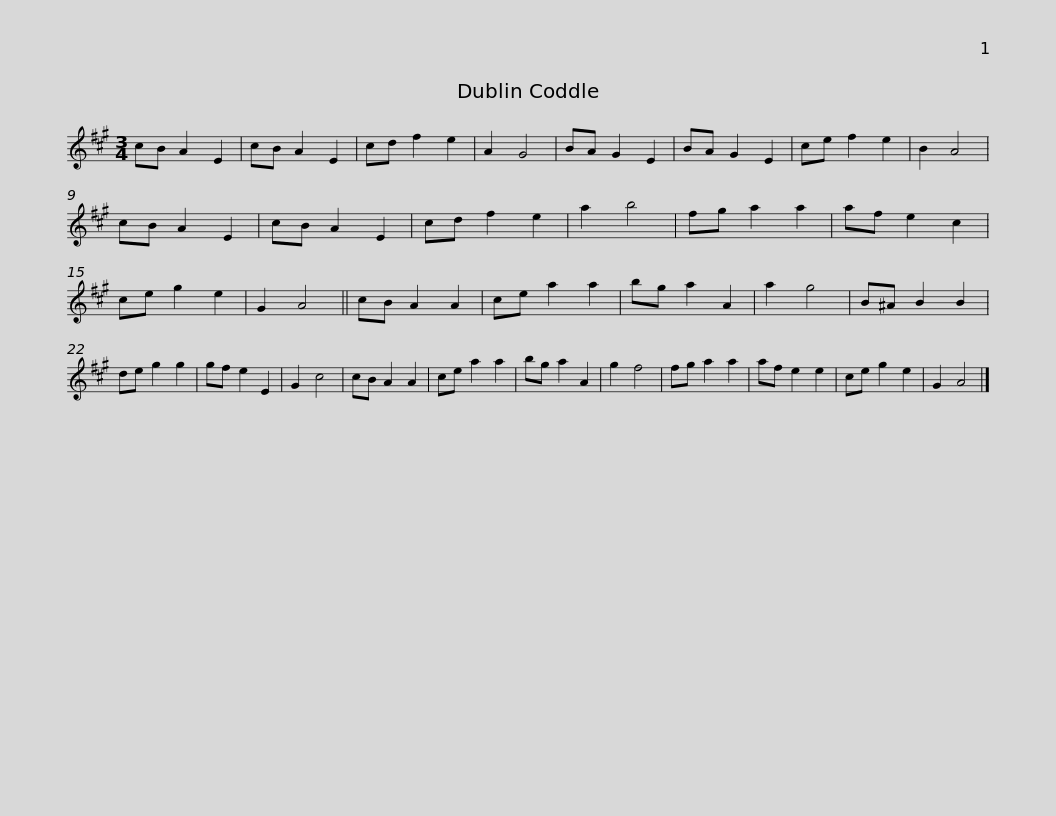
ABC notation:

X:1
L:1/8
M:3/4
I:linebreak $
K:A
V:1 treble
V:1
 cB A2 E2 | cB A2 E2 | cd f2 e2 | A2 G4 | BA G2 E2 | %5
 BA G2 E2 | ce f2 e2 | B2 A4 | cB A2 E2 | cB A2 E2 | %10
 cd f2 e2 |$ a2 b4 | fg a2 a2 | af e2 c2 | ce g2 e2 | %15
 G2 A4 || cB A2 A2 | ce a2 a2 | bg a2 A2 | a2 g4 | %20
 B^A B2 B2 |$ de g2 g2 | gf e2 E2 | G2 c4 | cB A2 A2 | %25
 ce a2 a2 | bg a2 A2 | g2 f4 | fg a2 a2 | af e2 e2 | %30
 ce g2 e2 | G2 A4 |] %32
